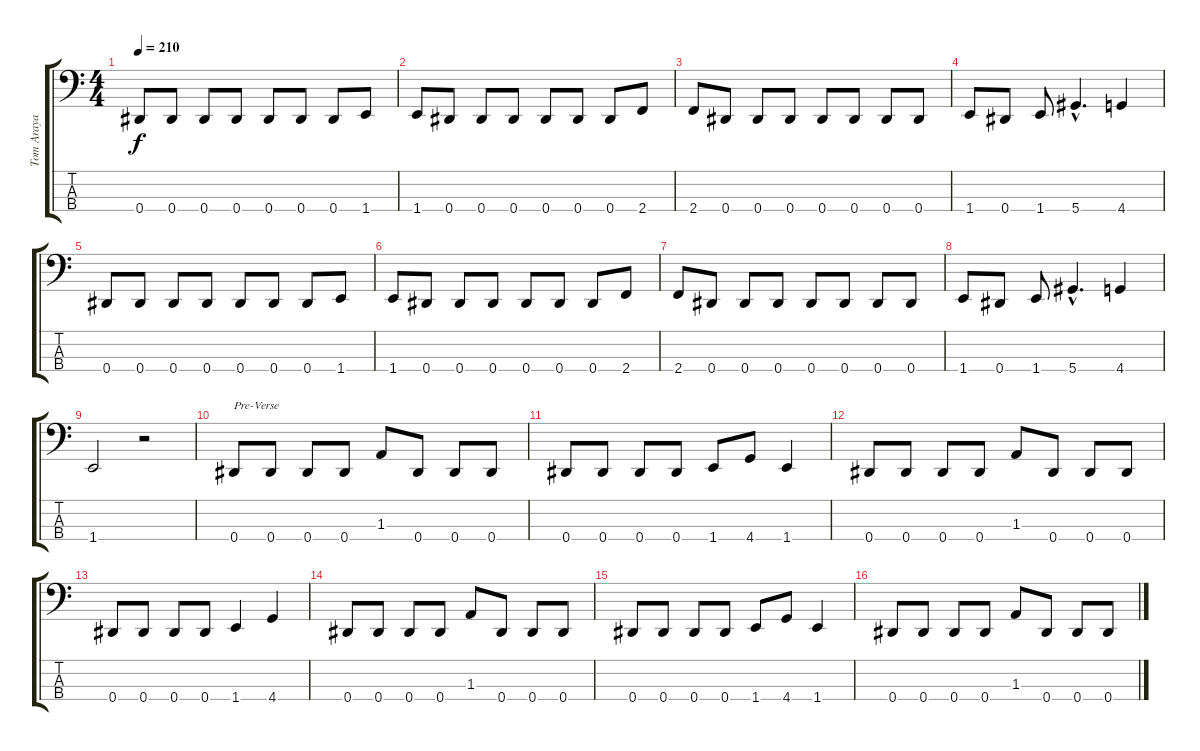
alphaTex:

\track ("Tom Araya" "Tom Araya") {instrument electricbassfinger}
\staff {score tabs}
\tuning (Gb2 Db2 Ab1 Eb1) {hide}
\ts (4 4)
\tempo 210
\clef f4
\ks c
0.4.8{dy f} 0.4.8 0.4.8 0.4.8 0.4.8 0.4.8 0.4.8 1.4.8 |
1.4.8 0.4.8 0.4.8 0.4.8 0.4.8 0.4.8 0.4.8 2.4.8 |
2.4.8 0.4.8 0.4.8 0.4.8 0.4.8 0.4.8 0.4.8 0.4.8 |
1.4.8 0.4.8 1.4.8 5.4{hac}.4{d} 4.4.4 |
0.4.8 0.4.8 0.4.8 0.4.8 0.4.8 0.4.8 0.4.8 1.4.8 |
1.4.8 0.4.8 0.4.8 0.4.8 0.4.8 0.4.8 0.4.8 2.4.8 |
2.4.8 0.4.8 0.4.8 0.4.8 0.4.8 0.4.8 0.4.8 0.4.8 |
1.4.8 0.4.8 1.4.8 5.4{hac}.4{d} 4.4.4 |
1.4.2 r.2 |
0.4.8{txt "Pre-Verse"} 0.4.8 0.4.8 0.4.8 1.3.8 0.4.8 0.4.8 0.4.8 |
0.4.8 0.4.8 0.4.8 0.4.8 1.4.8 4.4.8 1.4.4 |
0.4.8 0.4.8 0.4.8 0.4.8 1.3.8 0.4.8 0.4.8 0.4.8 |
0.4.8 0.4.8 0.4.8 0.4.8 1.4.4 4.4.4 |
0.4.8 0.4.8 0.4.8 0.4.8 1.3.8 0.4.8 0.4.8 0.4.8 |
0.4.8 0.4.8 0.4.8 0.4.8 1.4.8 4.4.8 1.4.4 |
0.4.8 0.4.8 0.4.8 0.4.8 1.3.8 0.4.8 0.4.8 0.4.8
